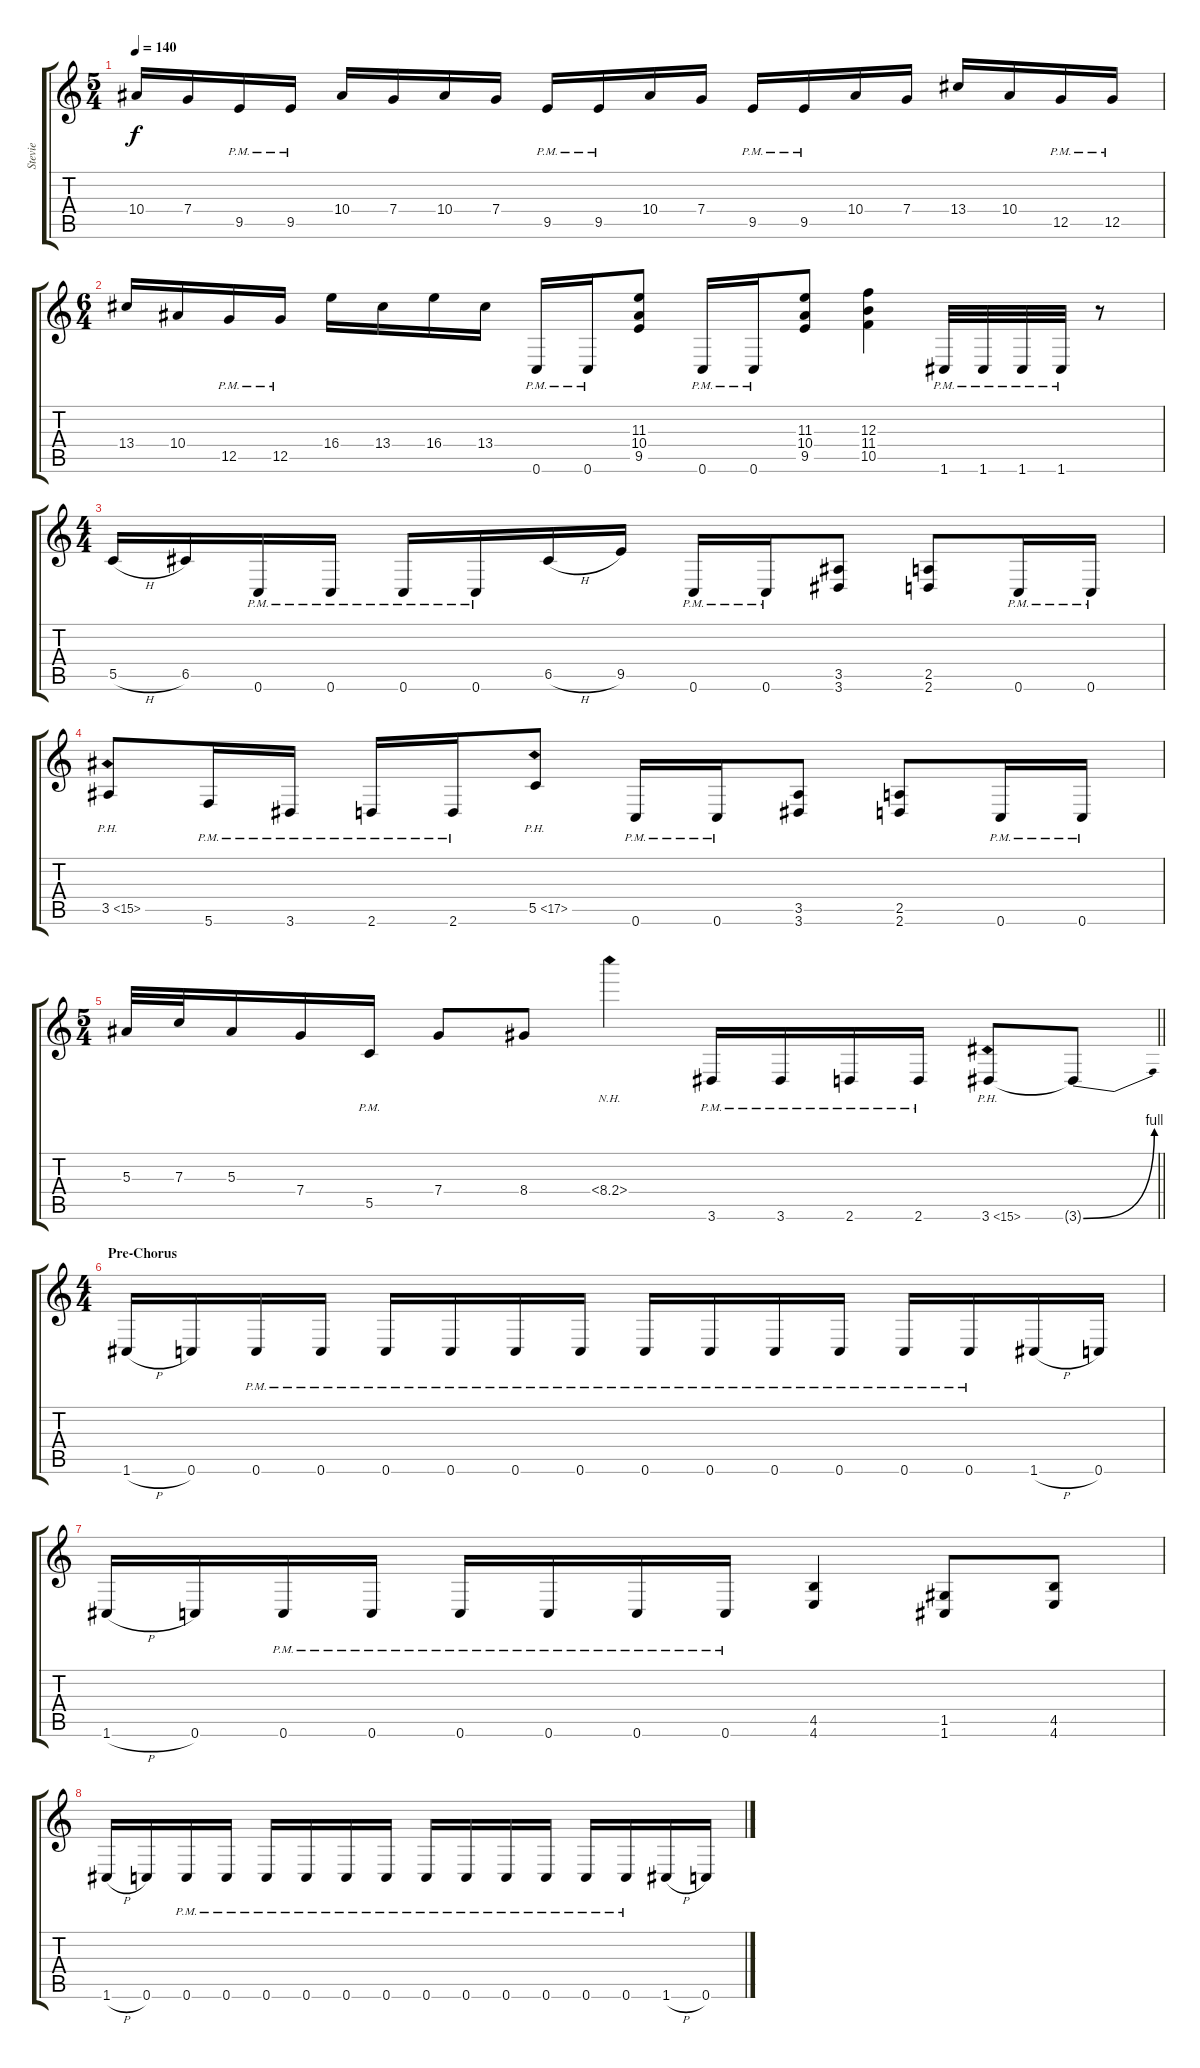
\track ("Stevie" "Stevie") {instrument distortionguitar}
\staff {score tabs}
\tuning (D4 A3 F3 C3 G2 C2) {hide}
\ts (5 4)
\tempo 140
\clef g2
\ks c
10.4.16{dy f} 7.4.16 9.5{pm}.16 9.5{pm}.16 10.4.16 7.4.16 10.4.16 7.4.16 9.5{pm}.16 9.5{pm}.16 10.4.16 7.4.16 9.5{pm}.16 9.5{pm}.16 10.4.16 7.4.16 13.4.16 10.4.16 12.5{pm}.16 12.5{pm}.16 |
\ts (6 4)
13.4.16 10.4.16 12.5{pm}.16 12.5{pm}.16 16.4.16 13.4.16 16.4.16 13.4.16 0.6{pm}.16 0.6{pm}.16 (11.3 10.4 9.5).8 0.6{pm}.16 0.6{pm}.16 (11.3 10.4 9.5).8 (12.3 11.4 10.5).4 1.6{pm}.32 1.6{pm}.32 1.6{pm}.32 1.6{pm}.32 r.8 |
\ts (4 4)
5.5{h}.16 6.5.16 0.6{pm}.16 0.6{pm}.16 0.6{pm}.16 0.6{pm}.16 6.5{h}.16 9.5.16 0.6{pm}.16 0.6{pm}.16 (3.5 3.6).8 (2.5 2.6).8 0.6{pm}.16 0.6{pm}.16 |
3.5{ph 12}.8 5.6{pm}.16 3.6{pm}.16 2.6{pm}.16 2.6{pm}.16 5.5{ph 12}.8 0.6{pm}.16 0.6{pm}.16 (3.5 3.6).8 (2.5 2.6).8 0.6{pm}.16 0.6{pm}.16 |
\ts (5 4)
\barLineRight lightlight
5.3.32 7.3.32 5.3.16 7.4.16 5.5{pm}.16 7.4.8 8.4.8 8.4{nh}.4{instrument guitarharmonics} 3.6{pm}.16{instrument distortionguitar} 3.6{pm}.16 2.6{pm}.16 2.6{pm}.16 3.6{ph 12}.8{instrument guitarharmonics} 3.6{be (bend 0 0 60 4) t}.8 |
\ts (4 4)
\section ("" "Pre-Chorus")
1.6{h}.16{instrument distortionguitar} 0.6.16 0.6{pm}.16 0.6{pm}.16 0.6{pm}.16 0.6{pm}.16 0.6{pm}.16 0.6{pm}.16 0.6{pm}.16 0.6{pm}.16 0.6{pm}.16 0.6{pm}.16 0.6{pm}.16 0.6{pm}.16 1.6{h}.16 0.6.16 |
1.6{h}.16 0.6.16 0.6{pm}.16 0.6{pm}.16 0.6{pm}.16 0.6{pm}.16 0.6{pm}.16 0.6{pm}.16 (4.5 4.6).4 (1.5 1.6).8 (4.5 4.6).8 |
1.6{h}.16 0.6.16 0.6{pm}.16 0.6{pm}.16 0.6{pm}.16 0.6{pm}.16 0.6{pm}.16 0.6{pm}.16 0.6{pm}.16 0.6{pm}.16 0.6{pm}.16 0.6{pm}.16 0.6{pm}.16 0.6{pm}.16 1.6{h}.16 0.6.16
